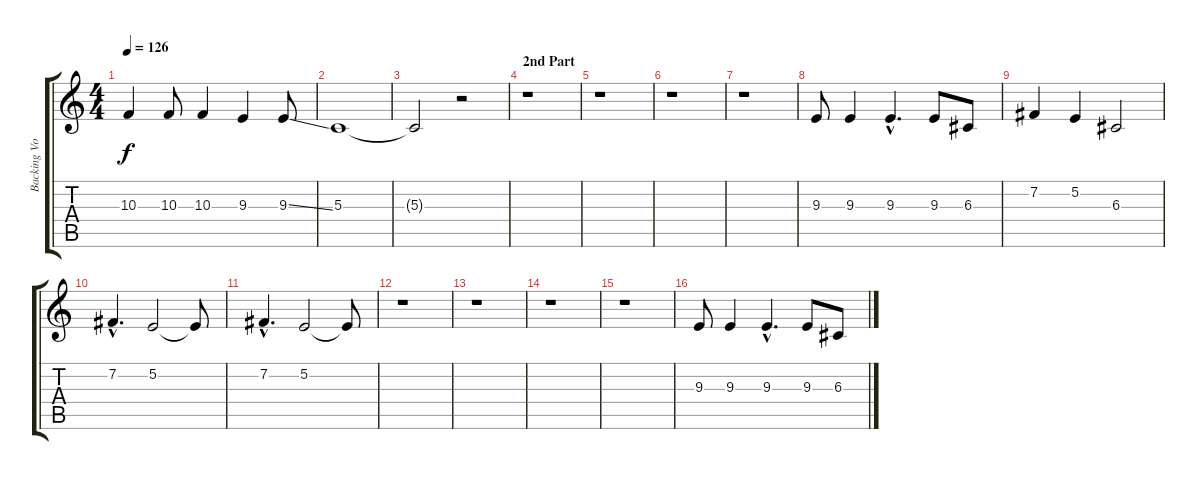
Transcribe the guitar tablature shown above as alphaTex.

\track ("Backing Vocal" "Backing Vo") {instrument sopranosax}
\staff {score tabs}
\tuning (E4 B3 G3 D3 A2 E2) {hide}
\ts (4 4)
\tempo 126
\clef g2
\ks c
10.3.4{dy f} 10.3.8 10.3.4 9.3.4 9.3{ss}.8 |
5.3.1 |
5.3{t}.2 r.2 |
\section ("" "2nd Part")
r.1 |
r.1 |
r.1 |
r.1 |
9.3.8 9.3.4 9.3{hac}.4{d} 9.3.8 6.3.8 |
7.2.4 5.2.4 6.3.2 |
7.2{hac}.4{d} 5.2.2 5.2{t}.8 |
7.2{hac}.4{d} 5.2.2 5.2{t}.8 |
r.1 |
r.1 |
r.1 |
r.1 |
9.3.8 9.3.4 9.3{hac}.4{d} 9.3.8 6.3.8
